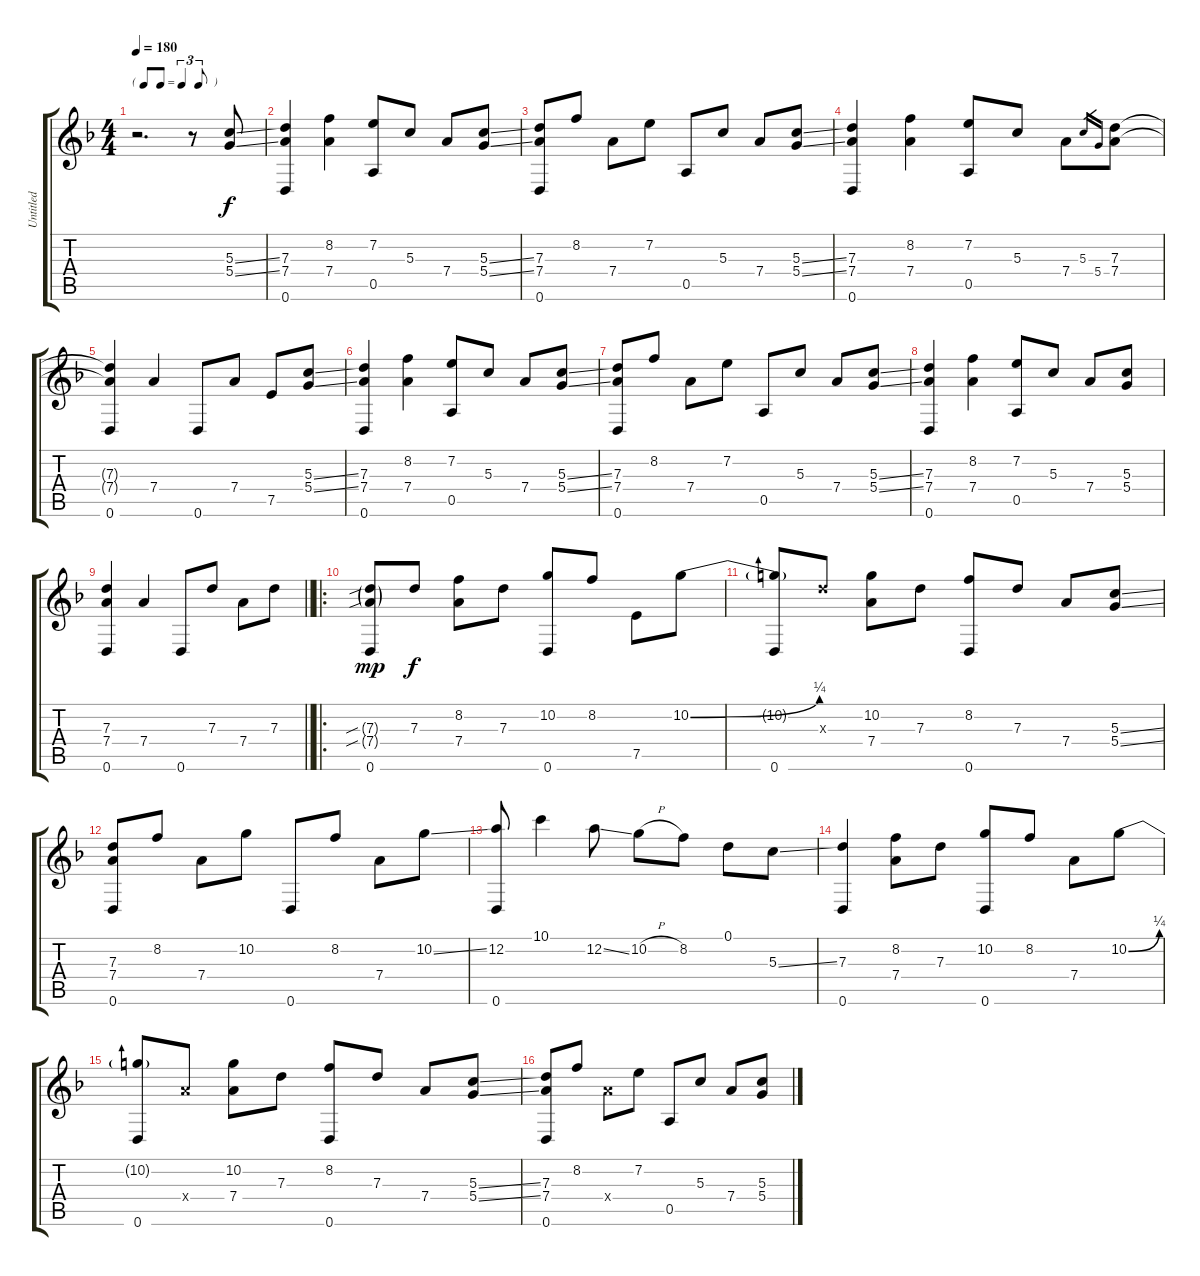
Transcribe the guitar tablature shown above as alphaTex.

\track ("Untitled" "Untitled") {instrument acousticguitarnylon}
\staff {score tabs}
\tuning (D4 A3 G3 D3 A2 D2) {hide}
\ts (4 4)
\tf triplet8th
\tempo 180
\clef g2
\ks f
r.2{d dy f instrument acousticguitarnylon} r.8 (5.3{ss} 5.4{ss}).8 |
(7.3 7.4 0.6).4 (8.2 7.4).4 (7.2 0.5).8 5.3.8 7.4.8 (5.3{ss} 5.4{ss}).8 |
(7.3 7.4 0.6).8 8.2.8 7.4.8 7.2.8 0.5.8 5.3.8 7.4.8 (5.3{ss} 5.4{ss}).8 |
(7.3 7.4 0.6).4 (8.2 7.4).4 (7.2 0.5).8 5.3.8 7.4.8 5.3.16{gr} 5.4.16{gr} (7.3 7.4).8 |
(7.3{t} 7.4{t} 0.6).4 7.4.4 0.6.8 7.4.8 7.5.8 (5.3{ss} 5.4{ss}).8 |
(7.3 7.4 0.6).4 (8.2 7.4).4 (7.2 0.5).8 5.3.8 7.4.8 (5.3{ss} 5.4{ss}).8 |
(7.3 7.4 0.6).8 8.2.8 7.4.8 7.2.8 0.5.8 5.3.8 7.4.8 (5.3{ss} 5.4{ss}).8 |
(7.3 7.4 0.6).4 (8.2 7.4).4 (7.2 0.5).8 5.3.8 7.4.8 (5.3 5.4).8 |
\barLineRight lightlight
(7.3 7.4 0.6).4 7.4.4 0.6.8 7.3.8 7.4.8 7.3.8 |
\ro
(7.3{sib g} 7.4{sib g} 0.6).8{dy mp} 7.3.8{dy f} (8.2 7.4).8 7.3.8 (10.2 0.6).8 8.2.8 7.5.8 10.2{be (bend 0 0 60 1)}.8 |
(10.2{t} 0.6).8 7.3{x}.8 (10.2 7.4).8 7.3.8 (8.2 0.6).8 7.3.8 7.4.8 (5.3{ss} 5.4{ss}).8 |
(7.3 7.4 0.6).8 8.2.8 7.4.8 10.2.8 0.6.8 8.2.8 7.4.8 10.2{ss}.8 |
(12.2 0.6).8 10.1.4 12.2{ss}.8 10.2{h}.8 8.2.8 0.1.8 5.3{ss}.8 |
(7.3 0.6).4 (8.2 7.4).8 7.3.8 (10.2 0.6).8 8.2.8 7.4.8 10.2{be (bend 0 0 60 1)}.8 |
(10.2{t} 0.6).8 7.4{x}.8 (10.2 7.4).8 7.3.8 (8.2 0.6).8 7.3.8 7.4.8 (5.3{ss} 5.4{ss}).8 |
(7.3 7.4 0.6).8 8.2.8 7.4{x}.8 7.2.8 0.5.8 5.3.8 7.4.8 (5.3{ss} 5.4{ss}).8
